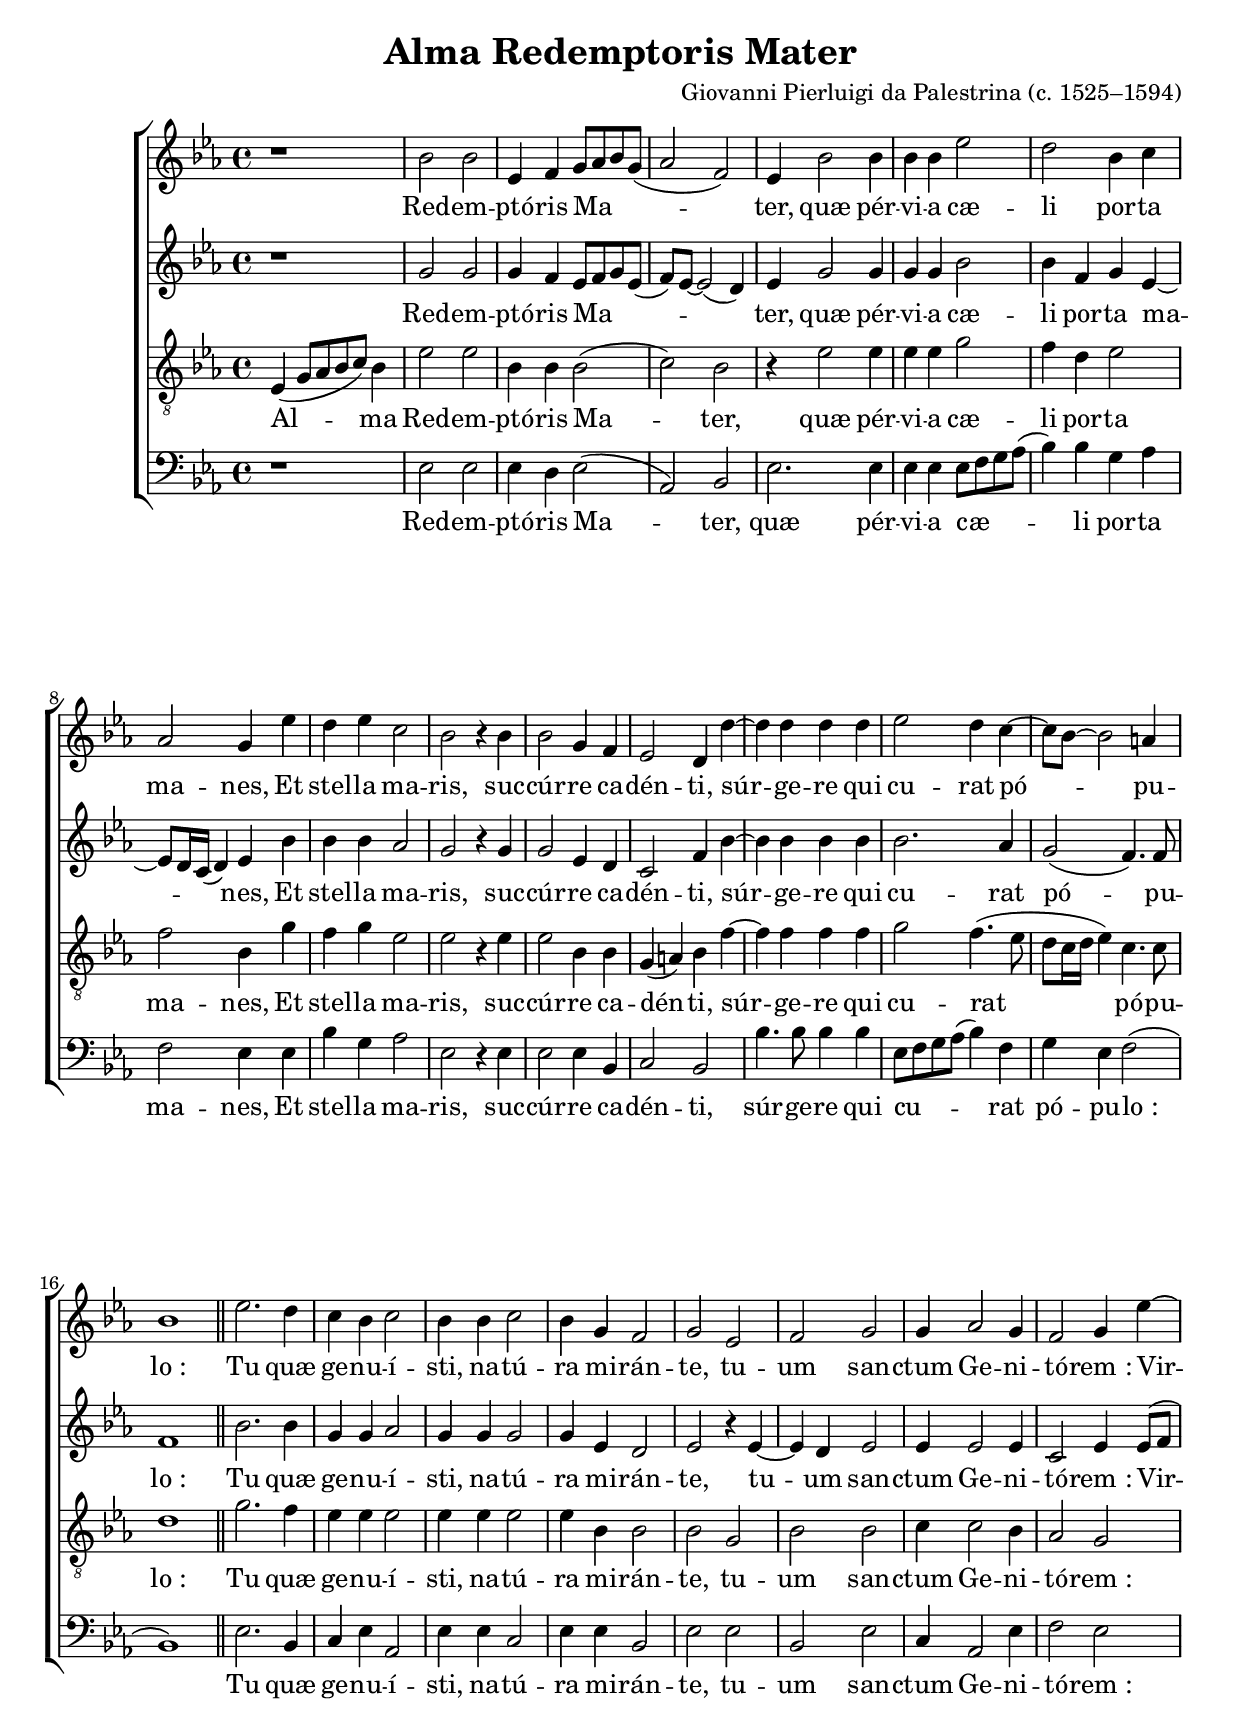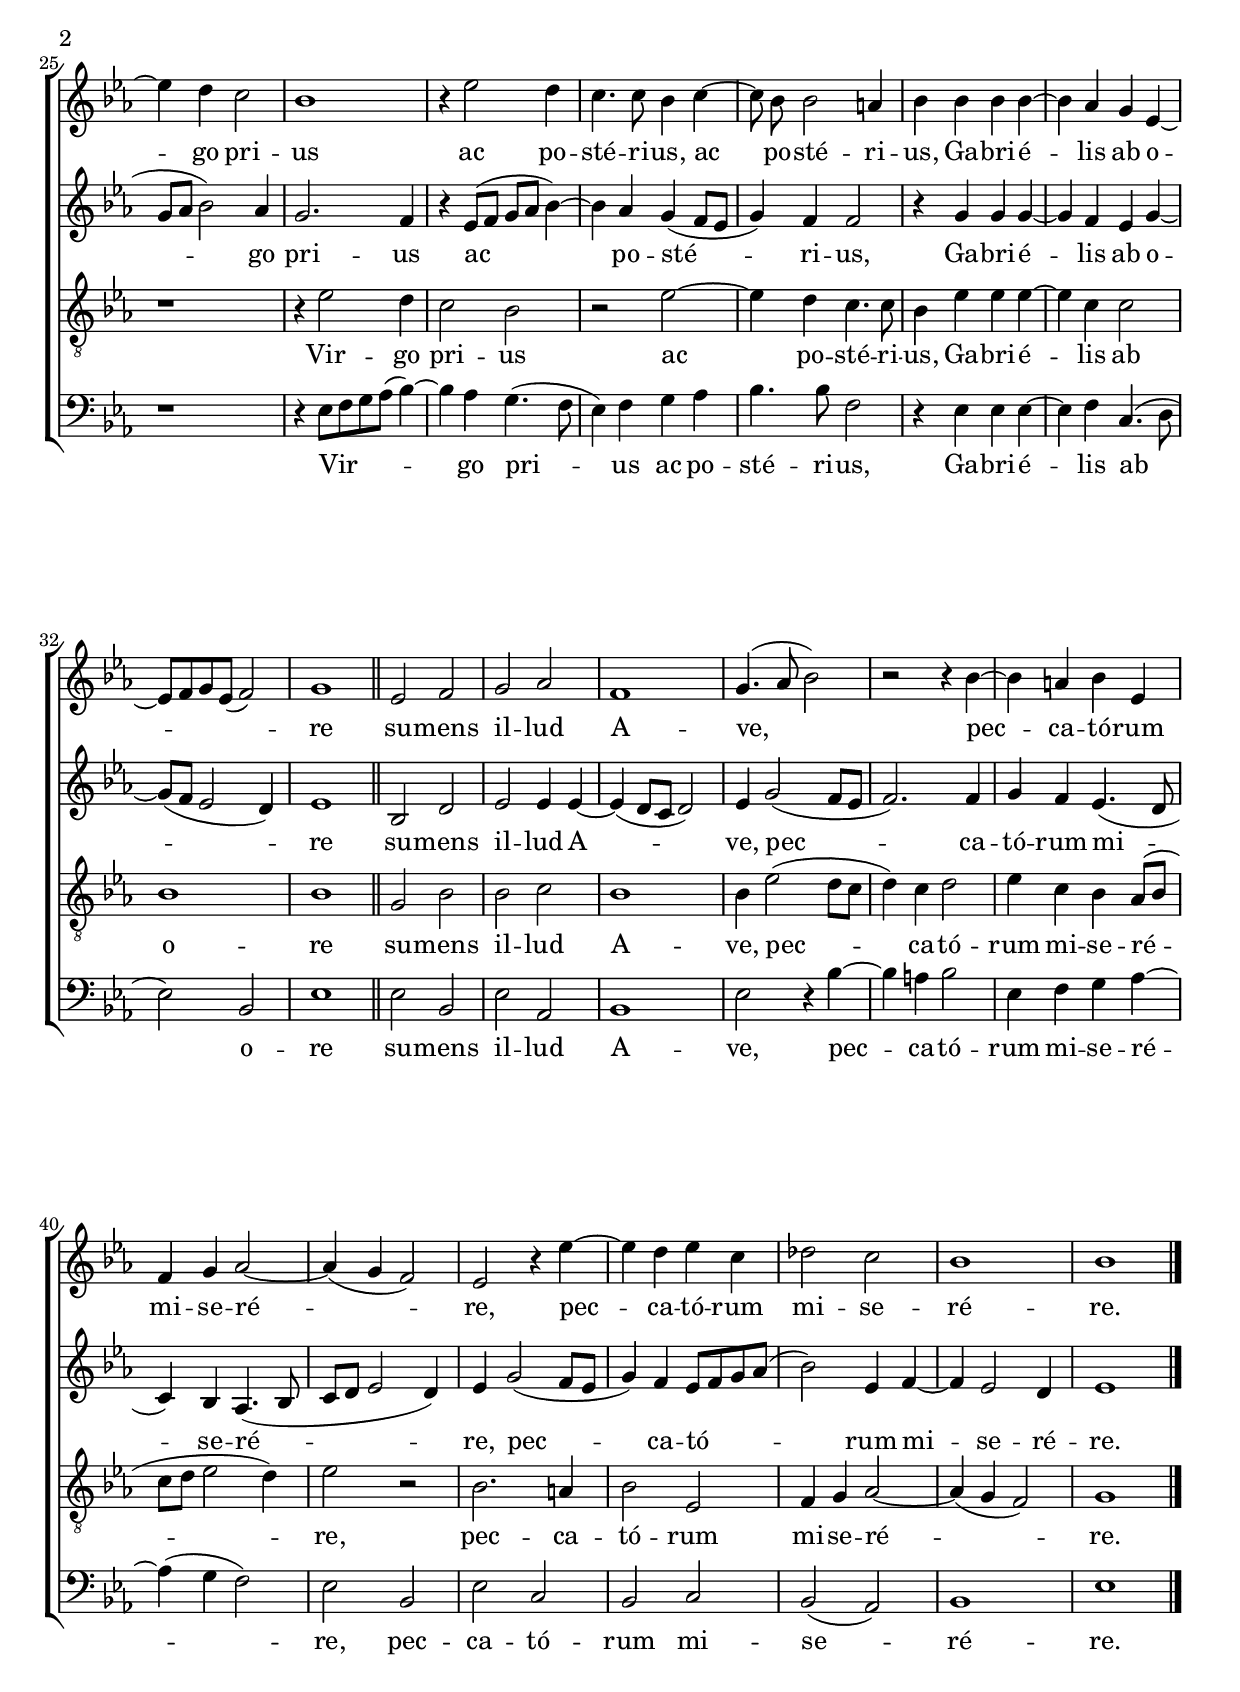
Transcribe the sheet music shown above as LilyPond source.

\version "2.14.2"
\include "util.ly"
\header {
  title = "Alma Redemptoris Mater"
  composer = "Giovanni Pierluigi da Palestrina (c. 1525–1594)"
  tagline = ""
}

global = {
  \key ees \major
  \time 4/4
  \dynamicUp
  %\set crescendoSpanner = #'dashed-line
  %\set midiInstrument = "recorder"
  \autoBeamOff
  %\override DynamicTextSpanner #'style = #'none
}

sopMusic = \relative c' {
	r1 |
  bes'2 bes |
  ees,4 f g8[ aes bes g]( |
  aes2 f) |
  ees4 bes'2 bes4 |
  bes bes ees2 |
  d2 bes4 c |
  
  aes2 g4 ees' |
  d ees c2 |
  bes2 r4 bes |
  bes2 g4 f |
  ees2 d4 d'~ |
  d d d d |
  
  ees2 d4 c~ |
  c8[ bes]~ bes2 a4 |
  bes1 \bar"||"
  ees2. d4 |
  c bes c2 |
  bes4 bes c2 |
  bes4 g f2 |
  g ees |
  f g |
  
  %page2
  g4 aes2 g4 |
  f2 g4 ees'~ |
  ees d c2 |
  bes1 |
  r4 ees2 d4 |
  c4. c8 bes4 c~ |
  c8 bes bes2 a4 |
  
  bes bes bes bes~ |
  bes aes g ees~ |
  ees8[ f g ees]( f2) |
  g1 \bar"||"
  ees2 f |
  g aes |
  f1 |
  g4.( aes8 bes2) |
  r2 r4 bes~ |
  
  bes a bes ees, |
  f g aes2~ |
  aes4( g f2) |
  ees2 r4 ees'~ |
  ees d ees c |
  des2 c |
  bes1 |
  bes \bar"|."
}
sopWords = \lyricmode {
  Red -- em -- ptó -- ris Ma -- ter, quæ pér -- vi -- a cæ -- li por -- ta ma -- nes,
  Et stel -- la ma -- ris, suc -- cúr -- re ca -- dén -- ti,
  súr -- ge -- re qui cu -- rat pó -- pu -- lo_:
  Tu quæ ge -- nu -- í -- sti, na -- tú -- ra mi -- rán -- te, tu -- um san -- ctum Ge -- ni -- tó -- rem_:
  Vir -- go pri -- us ac po -- sté -- ri -- us, 
    ac po -- sté -- ri -- us, 
  Ga -- bri -- é -- lis ab o -- re
  su -- mens il -- lud A -- ve, pec -- ca -- tó -- rum mi -- se -- ré -- re,
    pec -- ca -- tó -- rum mi -- se -- ré -- re.
}

altoMusic = \relative c' {
  r1 |
  g'2 g |
  g4 f ees8[ f g ees]( |
  f)[ ees]~ ees2( d4) |
  ees4 g2 g4 |
  g g bes2 |
  bes4 f g ees~ |
  
  ees8[ d16 c]( d4) ees bes' |
  bes bes aes2 |
  g2 r4 g |
  g2 ees4 d |
  c2 f4 bes~ |
  bes bes bes bes |
  
  bes2. aes4 |
  g2( f4.) f8 |
  f1 \bar"||"
  bes2. bes4 |
  g g aes2 |
  g4 g g2 |
  g4 ees d2 |
  ees r4 ees~ |
  ees d ees2 |
  
  %page2
  ees4 ees2 ees4 |
  c2 ees4 ees8[( f] |
  g[ aes] bes2) aes4 |
  g2. f4 |
  r4 ees8([ f] g[ aes] bes4)~ |
  bes aes g( f8[ ees] |
  g4) f f2 |
  
  r4 g g g~ |
  g f ees g~ |
  g8[( f] ees2 d4) |
  ees1 \bar"||"
  bes2 d |
  ees ees4 ees~ |
  ees( d8[ c] d2) |
  ees4 g2( f8[ ees] |
  f2.) f4 |
  
  g4 f ees4.( d8 |
  c4) bes aes4.( bes8 |
  c[ d] ees2 d4) |
  ees4 g2( f8[ ees] |
  g4) f ees8[ f g aes]( |
  bes2) ees,4 f~ |
  f ees2 d4 |
  ees1 \bar"|."
}
altoWords = \lyricmode {
  Red -- em -- ptó -- ris Ma -- ter, quæ pér -- vi -- a cæ -- li por -- ta ma -- nes,
  Et stel -- la ma -- ris, suc -- cúr -- re ca -- dén -- ti,
  súr -- ge -- re qui cu -- rat pó -- pu -- lo_:
  Tu quæ ge -- nu -- í -- sti, na -- tú -- ra mi -- rán -- te, tu -- um san -- ctum Ge -- ni -- tó -- rem_:
  Vir -- go pri -- us ac po -- sté -- ri -- us, 
  Ga -- bri -- é -- lis ab o -- re
  su -- mens il -- lud A -- ve, pec -- ca -- tó -- rum mi -- se -- ré -- re,
    pec -- ca -- tó -- rum mi -- se -- ré -- re.
}

tenorMusic = \relative c' {
  ees,4( g8[ aes bes c]) bes4 |
  ees2 ees |
  bes4 bes bes2( |
  c) bes |
  r4 ees2 ees4 |
  ees ees g2 |
  f4 d ees2 |
  
  f2 bes,4 g' |
  f g ees2 |
  ees r4 ees |
  ees2 bes4 bes |
  g( a) bes f'~ |
  f f f f |
  
  g2 f4.( ees8 |
  d[ c16 d] ees4) c4. c8 |
  d1 \bar"||"
  g2. f4 |
  ees ees ees2 |
  ees4 ees ees2 |
  ees4 bes bes2 |
  bes g |
  bes bes |
  
  %page2
  c4 c2 bes4 |
  aes2 g |
  r1 |
  r4 ees'2 d4 |
  c2 bes |
  r2 ees~ |
  ees4 d c4. c8 |
  
  bes4 ees ees ees~ |
  ees c c2 |
  bes1 |
  bes \bar"||"
  g2 bes |
  bes c |
  bes1 |
  bes4 ees2( d8[ c] |
  d4) c d2 |
  
  ees4 c bes aes8([ bes] |
  c[ d] ees2 d4) |
  ees2 r |
  bes2. a4 |
  bes2 ees, |
  f4 g aes2~ |
  aes4( g f2) |
  g1 \bar"|."
}

tenorWords = \lyricmode {
  Al -- ma Red -- em -- ptó -- ris Ma -- ter, quæ pér -- vi -- a cæ -- li por -- ta ma -- nes,
  Et stel -- la ma -- ris, suc -- cúr -- re ca -- dén -- ti,
  súr -- ge -- re qui cu -- rat pó -- pu -- lo_:
  Tu quæ ge -- nu -- í -- sti, na -- tú -- ra mi -- rán -- te, tu -- um san -- ctum Ge -- ni -- tó -- rem_:
  Vir -- go pri -- us ac po -- sté -- ri -- us,
  Ga -- bri -- é -- lis ab o -- re
  su -- mens il -- lud A -- ve, pec -- ca -- tó -- rum mi -- se -- ré -- re,
    pec -- ca -- tó -- rum mi -- se -- ré -- re.
}

bassMusic = \relative c' {
  r1 |
  ees,2 ees |
  ees4 d ees2( |
  aes,) bes |
  ees2. ees4 |
  ees ees ees8[ f g aes]( |
  bes4) bes g aes |
  
  f2 ees4 ees |
  bes' g aes2 |
  ees r4 ees |
  ees2 ees4 bes |
  c2 bes |
  bes'4. bes8 bes4 bes |
  
  ees,8[ f g aes]( bes4) f |
  g4 ees f2( |
  bes,1) \bar"||"
  ees2. bes4 |
  c ees aes,2 |
  ees'4 ees c2 |
  ees4 ees bes2 |
  ees ees |
  bes ees |
  
  %page2
  c4 aes2 ees'4 |
  f2 ees |
  r1 |
  r4 ees8[ f g aes]( bes4)~ |
  bes aes g4.( f8 |
  ees4) f g aes |
  bes4. bes8 f2 |
  
  r4 ees ees ees~ |
  ees f c4.( d8 |
  ees2) bes |
  ees1 \bar"||"
  ees2 bes |
  ees aes, |
  bes1 |
  ees2 r4 bes'~ |
  bes a bes2 |
  
  ees,4 f g aes~ |
  aes( g f2) |
  ees bes |
  ees c |
  bes c |
  bes( aes) |
  bes1 |
  ees \bar"|."
}
bassWords = \lyricmode {
  Red -- em -- ptó -- ris Ma -- ter, quæ pér -- vi -- a cæ -- li por -- ta ma -- nes,
  Et stel -- la ma -- ris, suc -- cúr -- re ca -- dén -- ti,
  súr -- ge -- re qui cu -- rat pó -- pu -- lo_:
  Tu quæ ge -- nu -- í -- sti, na -- tú -- ra mi -- rán -- te, tu -- um san -- ctum Ge -- ni -- tó -- rem_:
  Vir -- go pri -- us ac po -- sté -- ri -- us, Ga -- bri -- é -- lis ab o -- re
  su -- mens il -- lud A -- ve, pec -- ca -- tó -- rum mi -- se -- ré -- re,
    pec -- ca -- tó -- rum mi -- se -- ré -- re.
}

pianoRH = \relative c' {
}
pianoLH = \relative c' {
}

\score {
<<
    \new ChoirStaff <<
    \new Staff = sop <<
      \new Voice = "sopranos" { \global \sopMusic }
    >>
    \new Lyrics = "sopranos"  \lyricsto "sopranos" \sopWords
    \new Staff = alt <<
      \new Voice = "altos" { \global \altoMusic }
    >>
    \new Lyrics = "altos"  \lyricsto "altos" \altoWords
    \new Staff = ten <<
      \clef "treble_8"
      \new Voice = "tenors" { \global \tenorMusic }
    >>
    \new Lyrics = "tenors" \lyricsto "tenors" \tenorWords
    \new Staff = bas <<
      \clef bass
      \new Voice = "basses" { \global \bassMusic }
    >>
    \new Lyrics = "basses" \lyricsto "basses" \bassWords
  >>
%    \new PianoStaff << \new Staff { \new Voice { \pianoRH } } \new Staff { \clef "bass" \pianoLH } >>
  >>
  \layout {
    \context {
      \Lyrics
      \override LyricText #'font-size = #1.3
      \override VerticalAxisGroup #'staff-affinity = #0
    }
    \context {
      \Score
      \override SpacingSpanner #'base-shortest-duration = #(ly:make-moment 1 8)
      \override SpacingSpanner #'common-shortest-duration = #(ly:make-moment 1 4)
    }
    \context {
      % Remove all empty staves
      \Staff \RemoveEmptyStaves \override VerticalAxisGroup #'remove-first = ##t
    }
  }
  \midi {
    \tempo 4 = 120
    \set Staff.midiInstrument = "flute"
  
    \context {
      \Voice
      \remove "Dynamic_performer"
    }
  }
}

